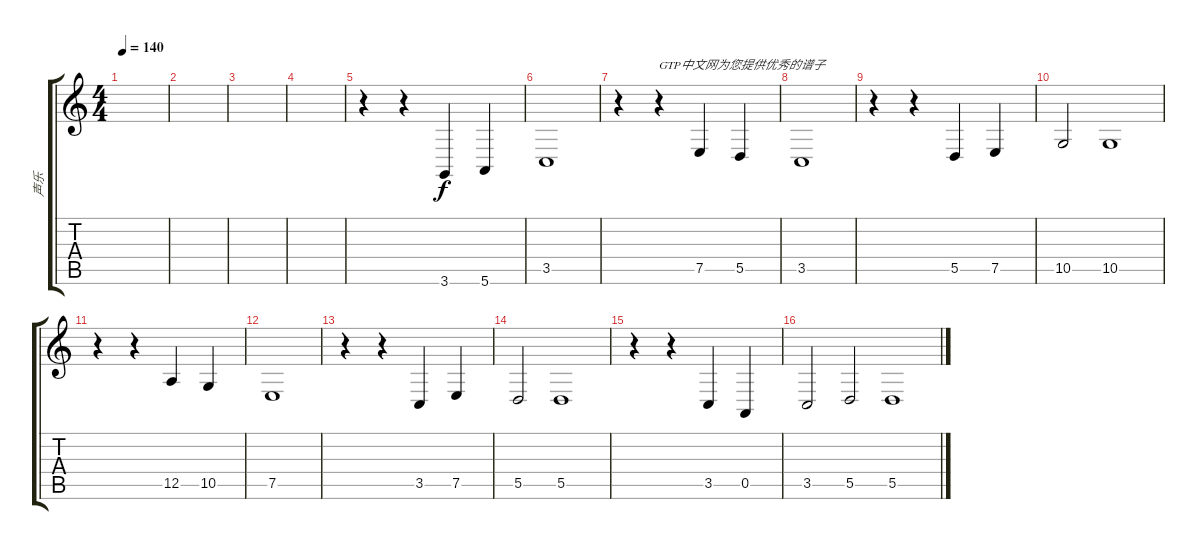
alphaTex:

\track ("声乐" "声乐") {instrument tremolostrings}
\staff {score tabs}
\tuning (E4 B3 G3 D3 A2 E2) {hide}
\ts (4 4)
\tempo 140
\clef g2
\ks c
|
|
|
|
r.4 r.4 3.6.4 5.6.4 |
3.5.1 |
r.4 r.4{txt "GTP中文网为您提供优秀的谱子"} 7.5.4 5.5.4 |
3.5.1 |
r.4 r.4 5.5.4 7.5.4 |
10.5.2 10.5.1 |
r.4 r.4 12.5.4 10.5.4 |
7.5.1 |
r.4 r.4 3.5.4 7.5.4 |
5.5.2 5.5.1 |
r.4 r.4 3.5.4 0.5.4 |
3.5.2 5.5.2 5.5.1
